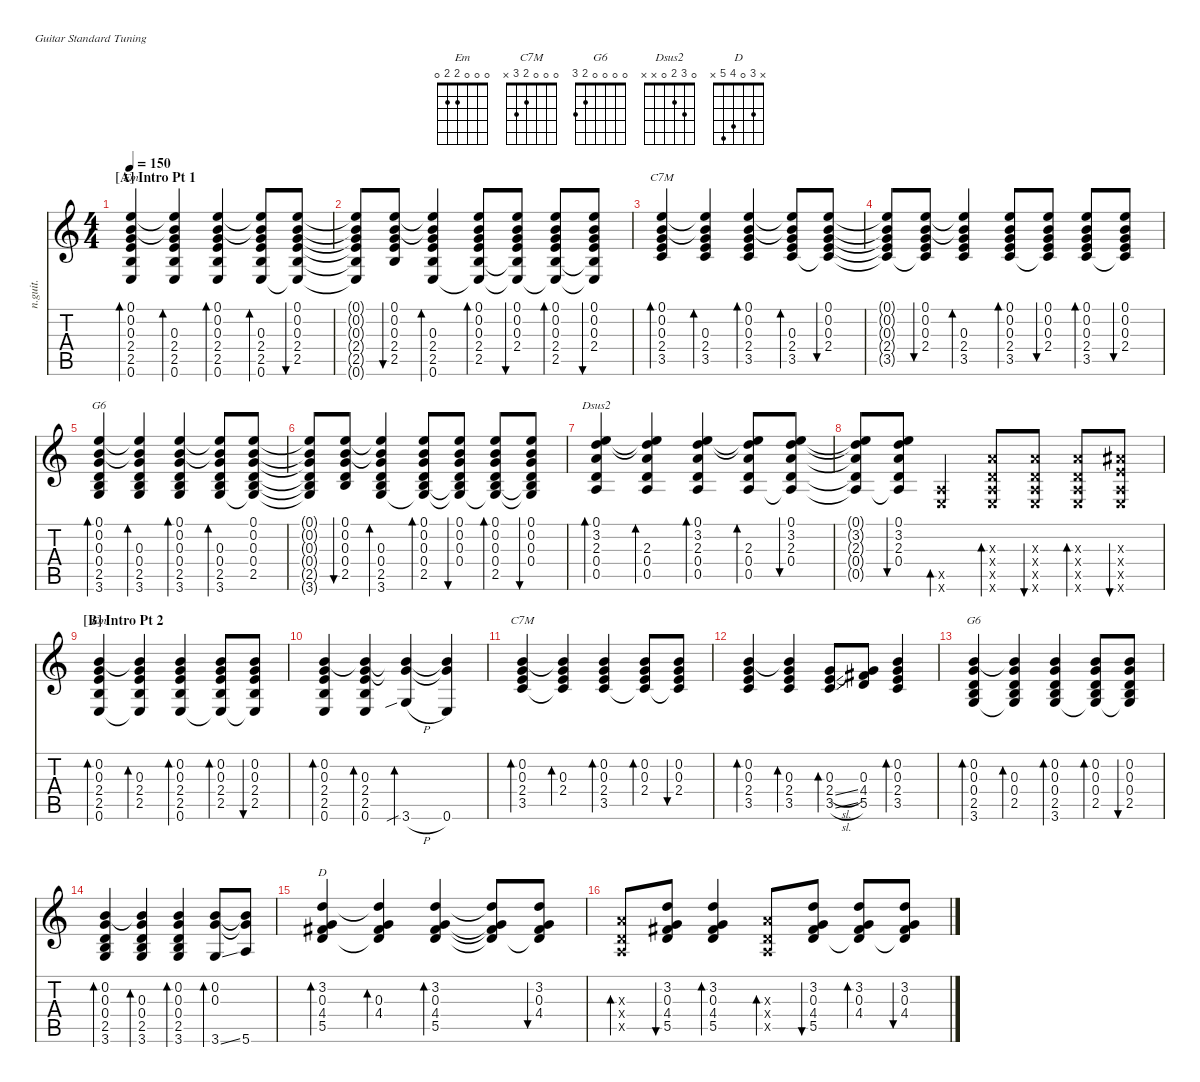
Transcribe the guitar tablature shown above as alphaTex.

\defaultSystemsLayout 4
\hideDynamics
\bracketExtendMode nobrackets
\otherSystemsTrackNameOrientation horizontal
\track ("Nylon Guitar" "n.guit.") {instrument acousticguitarnylon}
\staff {score tabs}
\tuning (E4 B3 G3 D3 A2 E2)
\chord ("Em" 0 0 0 2 2 0)
\chord ("C7M" 0 0 0 2 3 x)
\chord ("G6" 0 0 0 0 2 3)
\chord ("Dsus2" 0 3 2 0 x x)
\chord ("D" x 3 0 4 5 x)
\ts (4 4)
\section ("A" "Intro Pt 1")
\tempo 150
\clef g2
\ks c
(2.5 2.4 0.3 0.6 0.2 0.1).4{bd 30 ch "Em" dy mf instrument acousticguitarnylon beam Up} (2.4 0.3 0.6 2.5 0.2{t} 0.1{t}).4{bd 30 beam Up} (2.4 0.3 2.5 0.6 0.2 0.1).4{bd 30 beam Up} (2.5 2.4 0.3 0.6 0.2{t} 0.1{t}).8{bd 30 beam Up} (2.5 2.4 0.3 0.2 0.1 0.6{t}).8{bu 30 beam Up} |
(2.5{t} 2.4{t} 0.3{t} 0.6{t} 0.2{t} 0.1{t}).8{beam Up} (2.5 2.4 0.3 0.2 0.1).8{bu 30 beam Up} (2.5 2.4 0.3 0.6 0.1{t} 0.2{t}).4{bd 30 beam Up} (2.4 0.3 0.2 2.5 0.1 0.6{t}).8{bd 30 beam Up} (2.4 0.3 0.2 0.1 2.5{t} 0.6{t}).8{bu 30 beam Up} (2.4 0.3 0.2 0.1 2.5 0.6{t}).8{bd 30 beam Up} (2.4 0.3 0.2 0.1 2.5{t} 0.6{t}).8{bu 30 beam Up} |
(3.5 2.4 0.3 0.2 0.1).4{bd 30 ch "C7M" beam Up} (3.5 2.4 0.3 0.2{t} 0.1{t}).4{bd 30 beam Up} (3.5 2.4 0.3 0.2 0.1).4{bd 30 beam Up} (3.5 2.4 0.3 0.1{t} 0.2{t}).8{bd 30 beam Up} (2.4 0.3 0.2 0.1 3.5{t}).8{bu 30 beam Up} |
(3.5{t} 2.4{t} 0.3{t} 0.2{t} 0.1{t}).8{beam Up} (2.4 0.3 0.2 0.1 3.5{t}).8{bu 30 beam Up} (3.5 2.4 0.3 0.1{t} 0.2{t}).4{bd 30 beam Up} (3.5 2.4 0.3 0.2 0.1).8{bd 30 beam Up} (2.4 0.3 0.2 0.1 3.5{t}).8{bu 30 beam Up} (2.4 0.3 0.2 0.1 3.5).8{bd 30 beam Up} (2.4 0.3 0.2 0.1 3.5{t}).8{bu 30 beam Up} |
(2.5 0.4 0.3 3.6 0.2 0.1).4{bd 30 ch "G6" beam Up} (0.4 0.3 3.6 2.5 0.2{t} 0.1{t}).4{bd 30 beam Up} (0.4 0.3 2.5 3.6 0.2 0.1).4{bd 30 beam Up} (2.5 0.4 0.3 3.6 0.2{t} 0.1{t}).8{bd 30 beam Up} (2.5 0.4 0.3 0.2 0.1 3.6{t}).8{beam Up} |
(2.5{t} 0.4{t} 0.3{t} 3.6{t} 0.2{t} 0.1{t}).8{beam Up} (2.5 0.4 0.3 0.2 0.1).8{bu 30 beam Up} (2.5 0.4 0.3 3.6 0.1{t} 0.2{t}).4{bd 30 beam Up} (0.4 0.3 0.2 2.5 0.1 3.6{t}).8{bd 30 beam Up} (0.4 0.3 0.2 0.1 2.5{t} 3.6{t}).8{bu 30 beam Up} (0.4 0.3 0.2 0.1 2.5 3.6{t}).8{bd 30 beam Up} (0.4 0.3 0.2 0.1 2.5{t} 3.6{t}).8{bu 30 beam Up} |
(0.4 2.3 3.2 0.1 0.5).4{bd 30 ch "Dsus2" beam Up} (0.5 0.4 2.3 3.2{t} 0.1{t}).4{bd 30 beam Up} (0.5 0.4 2.3 3.2 0.1).4{bd 30 beam Up} (0.5 0.4 2.3 0.1{t} 3.2{t}).8{bd 30 beam Up} (0.4 2.3 3.2 0.1 0.5{t}).8{bu 30 beam Up} |
(0.5{t} 0.4{t} 2.3{t} 3.2{t} 0.1{t}).8{beam Up} (0.4 2.3 3.2 0.1 0.5{t}).8{bu 30 beam Up} (0.5{x} 0.6{x}).4{bd 30 beam Up} (0.5{x} 0.4{x} 2.3{x} 0.6{x}).8{bd 30 beam Up} (0.5{x} 0.4{x} 2.3{x} 0.6{x}).8{bu 30 beam Up} (0.4{x} 2.3{x} 0.5{x} 0.6{x}).8{bd 30 beam Up} (0.5{x} 2.4{x} 3.3{x acc #} 0.6{x}).8{bu 30 beam Up} |
\section ("B" "Intro Pt 2")
(0.6 2.5 2.4 0.3 0.2).4{bd 30 ch "Em" beam Up} (2.5 2.4 0.3 0.2{t} 0.6{t}).4{bd 30 beam Up} (0.6 2.5 2.4 0.3 0.2).4{bd 30 beam Up} (2.5 2.4 0.3 0.2 0.6{t}).8{bd 30 beam Up} (2.5 2.4 0.3 0.2 0.6{t}).8{bu 30 beam Up} |
(0.6 2.5 2.4 0.3 0.2).4{bd 30 beam Up} (0.6 2.5 2.4 0.3 0.2{t}).4{bd 30 beam Up} (3.6{sib h} 0.3{t} 0.2{t}).4{bd 30 beam Up} (0.6 0.3{t} 0.2{t}).4{beam Up} |
(3.5 2.4 0.3 0.2).4{bd 30 ch "C7M" beam Up} (2.4 0.3 0.2{t} 3.5{t}).4{bd 30 beam Up} (3.5 2.4 0.3 0.2).4{bd 30 beam Up} (2.4 0.3 0.2 3.5{t}).8{bd 30 beam Up} (0.3 2.4 0.2 3.5{t}).8{bu 30 beam Up} |
(3.5 2.4 0.3 0.2).4{bd 30 beam Up} (2.4 0.3 3.5 0.2{t}).4{bd 30 beam Up} (3.5{sl} 2.4{sl} 0.3).8{bd 30 beam Up} (5.5 4.4{acc #} 0.3).8{beam Up} (2.4 0.3 3.5 0.2).4{bd 30 beam Up} |
(3.6 2.5 0.4 0.3 0.2).4{bd 30 ch "G6" beam Up} (2.5 0.4 0.3 0.2{t} 3.6{t}).4{bd 30 beam Up} (3.6 2.5 0.4 0.3 0.2).4{bd 30 beam Up} (2.5 0.4 0.3 0.2 3.6{t}).8{bd 30 beam Up} (2.5 0.4 0.3 0.2 3.6{t}).8{bu 30 beam Up} |
(3.6 2.5 0.4 0.3 0.2).4{bd 30 beam Up} (3.6 2.5 0.4 0.3 0.2{t}).4{bd 30 beam Up} (3.6 2.5 0.4 0.3 0.2).4{bd 30 beam Up} (3.6{ss} 0.3 0.2).8{bd 30 beam Up} (5.6 0.3{t} 0.2{t}).8{beam Up} |
(5.5 4.4{acc #} 0.3 3.2).4{bd 30 ch "D" beam Up} (4.4{acc #} 0.3 3.2{t} 5.5{t}).4{bd 30 beam Up} (5.5 4.4{acc #} 0.3 3.2).4{bd 30 beam Up} (4.4{t acc #} 0.3{t} 3.2{t} 5.5{t}).8{beam Up} (0.3 4.4{acc #} 3.2 5.5{t}).8{bu 30 beam Up} |
(0.5{x} 0.4{x} 2.3{x}).8{bd 30 beam Up} (4.4{acc #} 0.3 5.5 3.2).8{bu 30 beam Up} (4.4{acc #} 0.3 5.5 3.2).4{bd 30 beam Up} (0.5{x} 0.4{x} 2.3{x}).8{bd 30 beam Up} (4.4{acc #} 0.3 5.5 3.2).8{bu 30 beam Up} (4.4{acc #} 0.3 3.2 5.5{t}).8{bd 30 beam Up} (4.4{acc #} 0.3 3.2 5.5{t}).8{bu 30 beam Up}
